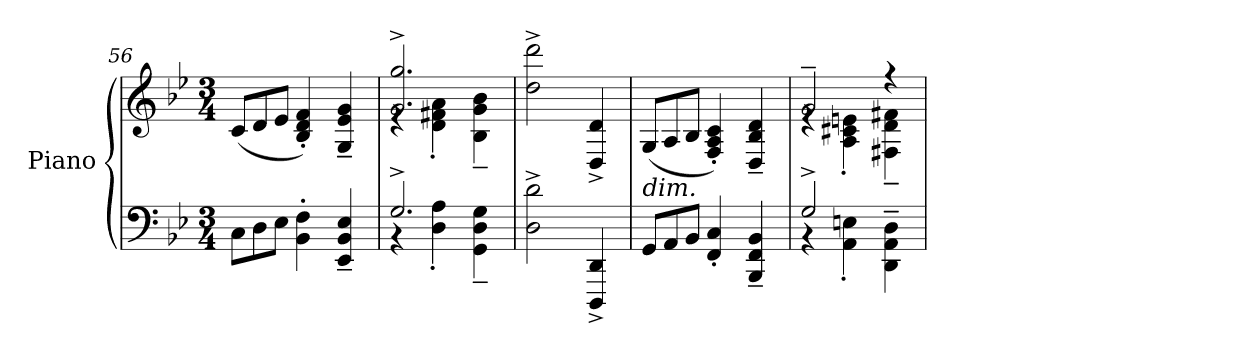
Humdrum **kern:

**kern	**kern
*part1	*part1
*staff2	*staff1
*I"Piano	*
*I'Pno.	*
*clefF4	*clefG2
*k[b-e-]	*k[b-e-]
*M3/4	*M3/4
*Xtuplet	*Xtuplet
=56	=56
12C\L	(<12c/L
12D\	12d/
12E-\J	12e-/J
4BB-\' 4F\'	4B-/' 4d/' 4f/')
4EE-/~ 4BB-/~ 4E-/~	4G/~ 4e-/~ 4g/~
=57	=57
*^	*^
2.G^/	4r	2.g/^ 2.gg/^	4re
.	4D\' 4A\'	.	4d\' 4f#X\' 4a\'
.	4GG\~ 4D\~ 4G\~	.	4B-\~ 4g\~ 4b-\~
*v	*v	*	*
*	*v	*v
=58	=58
2D\^ 2d\^	2dd\^ 2ddd\^
4DDD/^ 4DD/^	4D/^ 4d/^
=59	=59
!	!LO:TX:b:i:t=dim.
12GG/L	(<12G/L
12AA/	12A/
12BB-/J	12B-/J
4FF/' 4C/'	4F/' 4A/' 4c/')
4BBB-/~ 4FF/~ 4BB-/~	4D/~ 4B-/~ 4d/~
=60	=60
*^	*^
2G^/	4r	2g~/	4re
.	4AA\' 4En\'	.	4A\' 4c#X\' 4en\'
4ryy	4DD\~ 4AA\~ 4D\~	4r	4F#X\~ 4d\~ 4f#X\~
*v	*v	*	*
*	*v	*v
=	=
*-	*-
